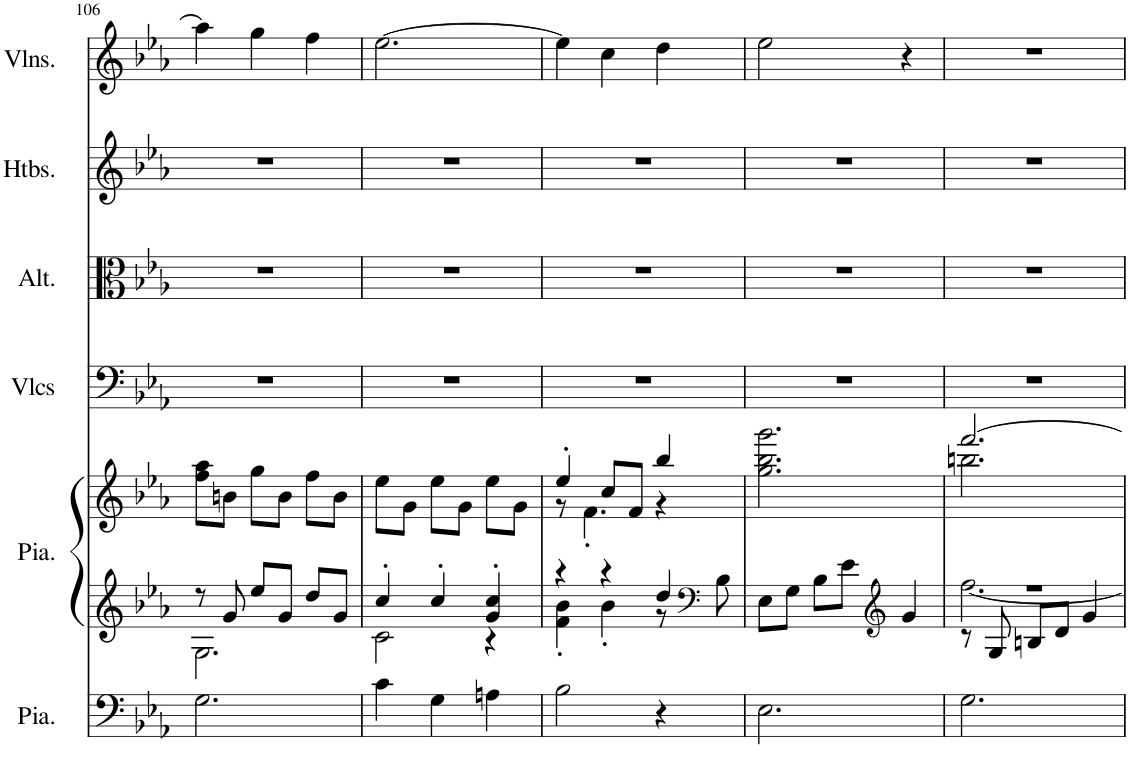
**kern	**kern	**kern	**kern	**kern	**kern	**kern
*part6	*part5	*part5	*part4	*part3	*part2	*part1
*staff7	*staff6	*staff5	*staff4	*staff3	*staff2	*staff1
*I"Piano, Pedals	*I"Piano, Organ	*	*I"Violoncelles, Bass	*I"Altos, Tenor	*I"Hautbois, Alto	*I"Violons, Soprano
*I'Pia.	*I'Pia.	*	*I'Vlcs	*I'Alt.	*I'Htbs.	*I'Vlns.
!!LO:PB:g=z
*clefF4	*clefG2	*clefG2	*clefF4	*clefC3	*clefG2	*clefG2
*k[b-e-a-]	*k[b-e-a-]	*k[b-e-a-]	*k[b-e-a-]	*k[b-e-a-]	*k[b-e-a-]	*k[b-e-a-]
*M3/4	*M3/4	*M3/4	*M3/4	*M3/4	*M3/4	*M3/4
=106	=106	=106	=106	=106	=106	=106
*	*^	*	*	*	*	*
2.G\	8r	2.G\	8ff\ 8aa-\L	2.r	2.r	2.r	4aa-\]
.	8g/	.	8bn\J	.	.	.	.
.	8ee-/L	.	8gg\L	.	.	.	4gg\
.	8g/J	.	8b\J	.	.	.	.
.	8dd/L	.	8ff\L	.	.	.	4ff\
.	8g/J	.	8b\J	.	.	.	.
=107	=107	=107	=107	=107	=107	=107	=107
4c\	4cc'/	2c\	8ee-\L	2.r	2.r	2.r	[2.ee-\
.	.	.	8g\J	.	.	.	.
4G\	4cc'/	.	8ee-\L	.	.	.	.
.	.	.	8g\J	.	.	.	.
4An\	4g/' 4cc/'	4r	8ee-\L	.	.	.	.
.	.	.	8g\J	.	.	.	.
=108	=108	=108	=108	=108	=108	=108	=108
*	*	*	*^	*	*	*	*
2B-\	4r	4f\' 4b-\'	4ee-'/	8r	2.r	2.r	2.r	4ee-\]
.	.	.	.	4.f'\	.	.	.	.
.	4r	4b-'\	8cc/L	.	.	.	.	4cc\
.	.	.	8f/J	.	.	.	.	.
4r	4dd/	8r	4bb-/	4r	.	.	.	4dd\
*	*clefF4	*	*	*	*	*	*	*
.	.	8B-\	.	.	.	.	.	.
*	*v	*v	*	*	*	*	*	*
*	*	*v	*v	*	*	*	*
=109	=109	=109	=109	=109	=109	=109
2.E-\	8E-\L	2.gg\ 2.bb-\ 2.ggg\	2.r	2.r	2.r	2ee-\
.	8G\J	.	.	.	.	.
.	8B-\L	.	.	.	.	.
.	8e-\J	.	.	.	.	.
*	*clefG2	*	*	*	*	*
.	4g/	.	.	.	.	4r
=110	=110	=110	=110	=110	=110	=110
*	*^	*^	*	*	*	*
*	*	*^	*	*	*	*	*	*
2.G\	2.r	[2.ff\	8r	[2.fff/	2.bbn\	2.r	2.r	2.r	2.r
.	.	.	8G/	.	.	.	.	.	.
.	.	.	8Bn/L	.	.	.	.	.	.
.	.	.	8d/J	.	.	.	.	.	.
.	.	.	4g/	.	.	.	.	.	.
*	*v	*v	*v	*	*	*	*	*	*
*	*	*v	*v	*	*	*	*
=	=	=	=	=	=	=
*-	*-	*-	*-	*-	*-	*-
